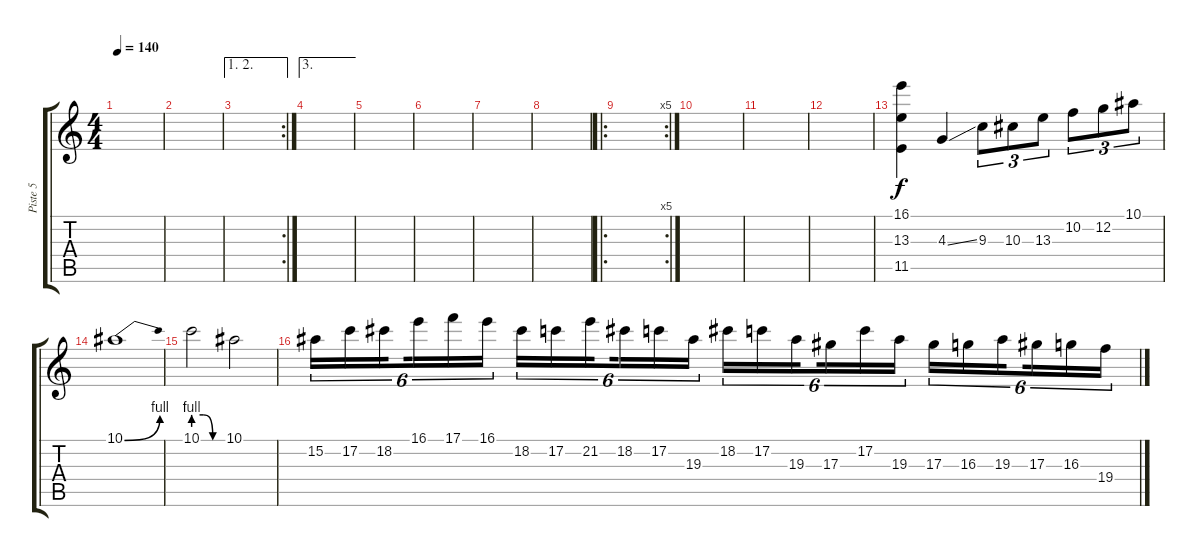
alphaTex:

\track ("Piste 5" "Piste 5") {instrument distortionguitar}
\staff {score tabs}
\tuning (C4 G3 Eb3 Bb2 F2 C2) {hide}
\ts (4 4)
\tempo 140
\clef g2
\ks c
|
|
\ae (1 2)
\rc 2
|
\ae 3
|
|
|
|
|
\ro
\rc 5
|
|
|
|
(16.1 13.3 11.5).4 4.3{ss}.4 9.3.8{tu (3 2)} 10.3.8{tu (3 2)} 13.3.8{tu (3 2)} 10.2.8{tu (3 2)} 12.2.8{tu (3 2)} 10.1.8{tu (3 2)} |
10.1{be (bend 0 0 60 4)}.1 |
10.1{be (custom 0 4 20 4 40 0 60 0)}.2 10.1.2 |
15.2.16{tu (6 4)} 17.2.16{tu (6 4)} 18.2.16{tu (6 4) beam splitsecondary} 16.1.16{tu (6 4)} 17.1.16{tu (6 4)} 16.1.16{tu (6 4)} 18.2.16{tu (6 4)} 17.2.16{tu (6 4)} 21.2.16{tu (6 4) beam splitsecondary} 18.2.16{tu (6 4)} 17.2.16{tu (6 4)} 19.3.16{tu (6 4)} 18.2.16{tu (6 4)} 17.2.16{tu (6 4)} 19.3.16{tu (6 4) beam splitsecondary} 17.3.16{tu (6 4)} 17.2.16{tu (6 4)} 19.3.16{tu (6 4)} 17.3.16{tu (6 4)} 16.3.16{tu (6 4)} 19.3.16{tu (6 4) beam splitsecondary} 17.3.16{tu (6 4)} 16.3.16{tu (6 4)} 19.4.16{tu (6 4)}
